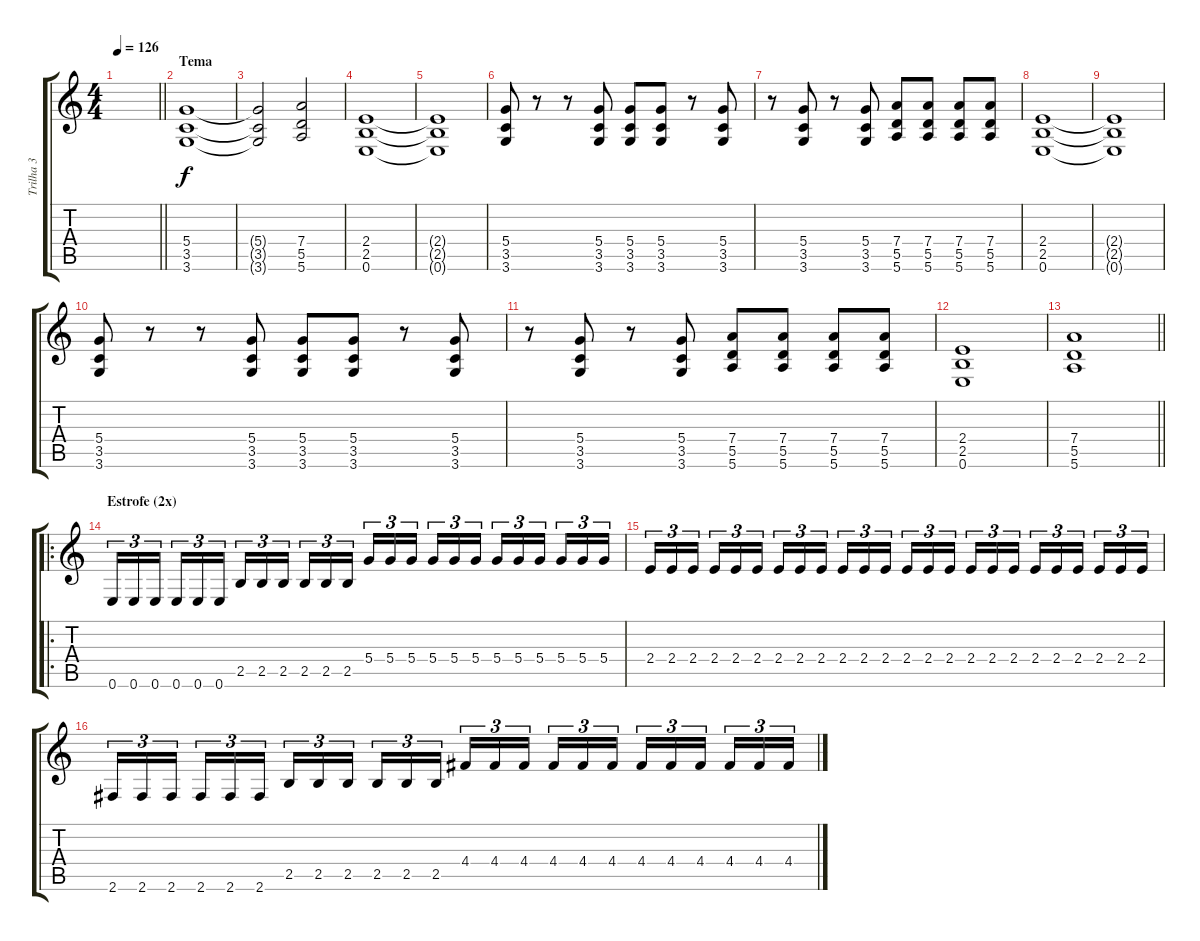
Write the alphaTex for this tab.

\track ("Trilha 3" "Trilha 3") {instrument distortionguitar}
\staff {score tabs}
\tuning (E4 B3 G3 D3 A2 E2) {hide}
\ts (4 4)
\tempo 126
\clef g2
\barLineRight lightlight
\ks c
|
\section ("" "Tema")
(5.4 3.5 3.6).1 |
(5.4{t} 3.5{t} 3.6{t}).2 (7.4 5.5 5.6).2 |
(2.4 2.5 0.6).1 |
(2.4{t} 2.5{t} 0.6{t}).1 |
(5.4 3.5 3.6).8 r.8 r.8 (5.4 3.5 3.6).8 (5.4 3.5 3.6).8 (5.4 3.5 3.6).8 r.8 (5.4 3.5 3.6).8 |
r.8 (5.4 3.5 3.6).8 r.8 (5.4 3.5 3.6).8 (7.4 5.5 5.6).8 (7.4 5.5 5.6).8 (7.4 5.5 5.6).8 (7.4 5.5 5.6).8 |
(2.4 2.5 0.6).1 |
(2.4{t} 2.5{t} 0.6{t}).1 |
(5.4 3.5 3.6).8 r.8 r.8 (5.4 3.5 3.6).8 (5.4 3.5 3.6).8 (5.4 3.5 3.6).8 r.8 (5.4 3.5 3.6).8 |
r.8 (5.4 3.5 3.6).8 r.8 (5.4 3.5 3.6).8 (7.4 5.5 5.6).8 (7.4 5.5 5.6).8 (7.4 5.5 5.6).8 (7.4 5.5 5.6).8 |
(2.4 2.5 0.6).1 |
\barLineRight lightlight
(7.4 5.5 5.6).1 |
\ro
\section ("" "Estrofe (2x)")
0.6.16{tu (3 2)} 0.6.16{tu (3 2)} 0.6.16{tu (3 2) beam splitsecondary} 0.6.16{tu (3 2)} 0.6.16{tu (3 2)} 0.6.16{tu (3 2)} 2.5.16{tu (3 2)} 2.5.16{tu (3 2)} 2.5.16{tu (3 2) beam splitsecondary} 2.5.16{tu (3 2)} 2.5.16{tu (3 2)} 2.5.16{tu (3 2)} 5.4.16{tu (3 2)} 5.4.16{tu (3 2)} 5.4.16{tu (3 2) beam splitsecondary} 5.4.16{tu (3 2)} 5.4.16{tu (3 2)} 5.4.16{tu (3 2)} 5.4.16{tu (3 2)} 5.4.16{tu (3 2)} 5.4.16{tu (3 2) beam splitsecondary} 5.4.16{tu (3 2)} 5.4.16{tu (3 2)} 5.4.16{tu (3 2)} |
2.4.16{tu (3 2)} 2.4.16{tu (3 2)} 2.4.16{tu (3 2) beam splitsecondary} 2.4.16{tu (3 2)} 2.4.16{tu (3 2)} 2.4.16{tu (3 2)} 2.4.16{tu (3 2)} 2.4.16{tu (3 2)} 2.4.16{tu (3 2) beam splitsecondary} 2.4.16{tu (3 2)} 2.4.16{tu (3 2)} 2.4.16{tu (3 2)} 2.4.16{tu (3 2)} 2.4.16{tu (3 2)} 2.4.16{tu (3 2) beam splitsecondary} 2.4.16{tu (3 2)} 2.4.16{tu (3 2)} 2.4.16{tu (3 2)} 2.4.16{tu (3 2)} 2.4.16{tu (3 2)} 2.4.16{tu (3 2) beam splitsecondary} 2.4.16{tu (3 2)} 2.4.16{tu (3 2)} 2.4.16{tu (3 2)} |
2.6.16{tu (3 2)} 2.6.16{tu (3 2)} 2.6.16{tu (3 2) beam splitsecondary} 2.6.16{tu (3 2)} 2.6.16{tu (3 2)} 2.6.16{tu (3 2)} 2.5.16{tu (3 2)} 2.5.16{tu (3 2)} 2.5.16{tu (3 2) beam splitsecondary} 2.5.16{tu (3 2)} 2.5.16{tu (3 2)} 2.5.16{tu (3 2)} 4.4.16{tu (3 2)} 4.4.16{tu (3 2)} 4.4.16{tu (3 2) beam splitsecondary} 4.4.16{tu (3 2)} 4.4.16{tu (3 2)} 4.4.16{tu (3 2)} 4.4.16{tu (3 2)} 4.4.16{tu (3 2)} 4.4.16{tu (3 2) beam splitsecondary} 4.4.16{tu (3 2)} 4.4.16{tu (3 2)} 4.4.16{tu (3 2)}
